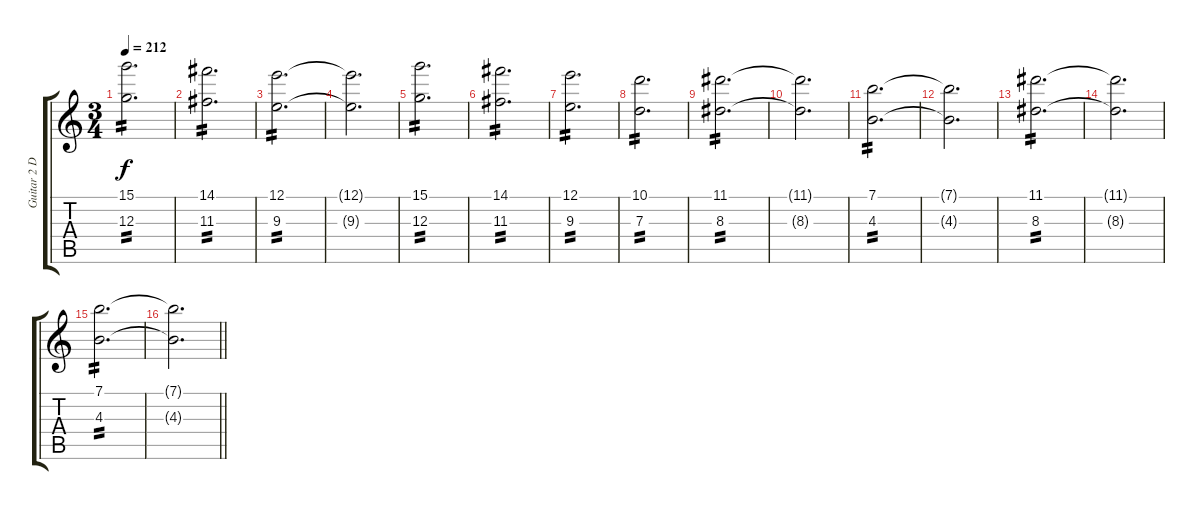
\track ("Guitar 2 D" "Guitar 2 D") {instrument overdrivenguitar}
\staff {score tabs}
\tuning (E4 B3 G3 D3 A2 E2) {hide}
\ts (3 4)
\tempo 212
\clef g2
\ks c
(15.1 12.3).2{d tp 2 dy f} |
(14.1 11.3).2{d tp 2} |
(12.1 9.3).2{d tp 2} |
(12.1{t} 9.3{t}).2{d} |
(15.1 12.3).2{d tp 2} |
(14.1 11.3).2{d tp 2} |
(12.1 9.3).2{d tp 2} |
(10.1 7.3).2{d tp 2} |
(11.1 8.3).2{d tp 2} |
(11.1{t} 8.3{t}).2{d} |
(7.1 4.3).2{d tp 2} |
(7.1{t} 4.3{t}).2{d} |
(11.1 8.3).2{d tp 2} |
(11.1{t} 8.3{t}).2{d} |
(7.1 4.3).2{d tp 2} |
\barLineRight lightlight
(7.1{t} 4.3{t}).2{d}
